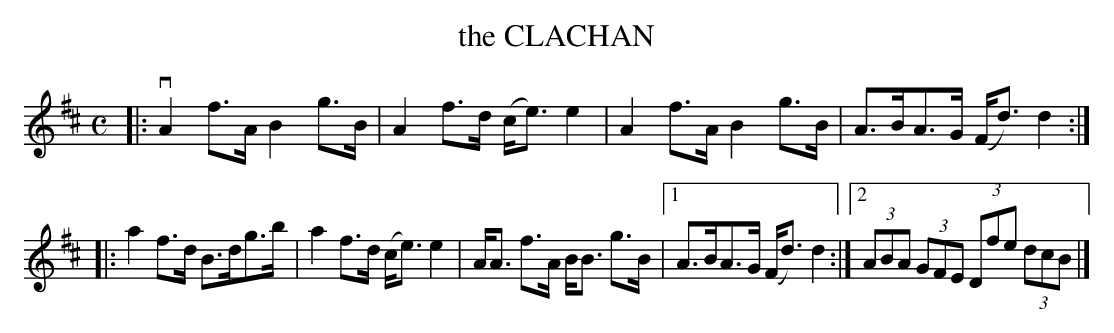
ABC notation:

X:1
T: the CLACHAN
M: C
L: 1/8
K: D
|:\
vA2 f>A B2 g>B | A2 f>d (c<e) e2 |\
A2 f>A B2 g>B | A>BA>G (F<d) d2 :|
|:\
a2 f>d B>dg>b | a2 f>d (c<e) e2 |\
A<A f>A B<B g>B |[1 A>BA>G (F<d) d2 :|\
[2 (3ABA (3GFE (3Dfe (3dcB |]
